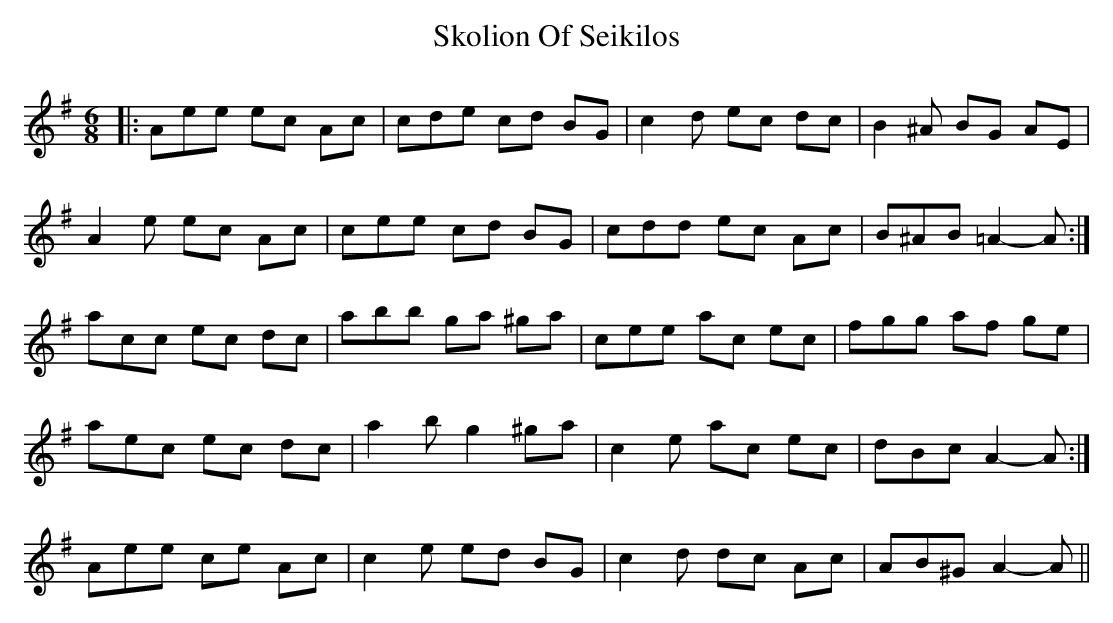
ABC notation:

X:1
T: Skolion Of Seikilos
M: 6/8
L: 1/8
K: Ador
|:Aee ec Ac|cde cd BG|c2 d ec dc|B2 ^A BG AE|
A2 e ec Ac|cee cd BG|cdd ec Ac|B^AB =A2- A:|
acc ec dc|abb ga ^ga|cee ac ec|fgg af ge|
1 aec ec dc|a2 b g2 ^ga|c2 e ac ec|dBc A2- A:|
2 Aee ce Ac|c2 e ed BG|c2 d dc Ac|AB^G A2- A||
